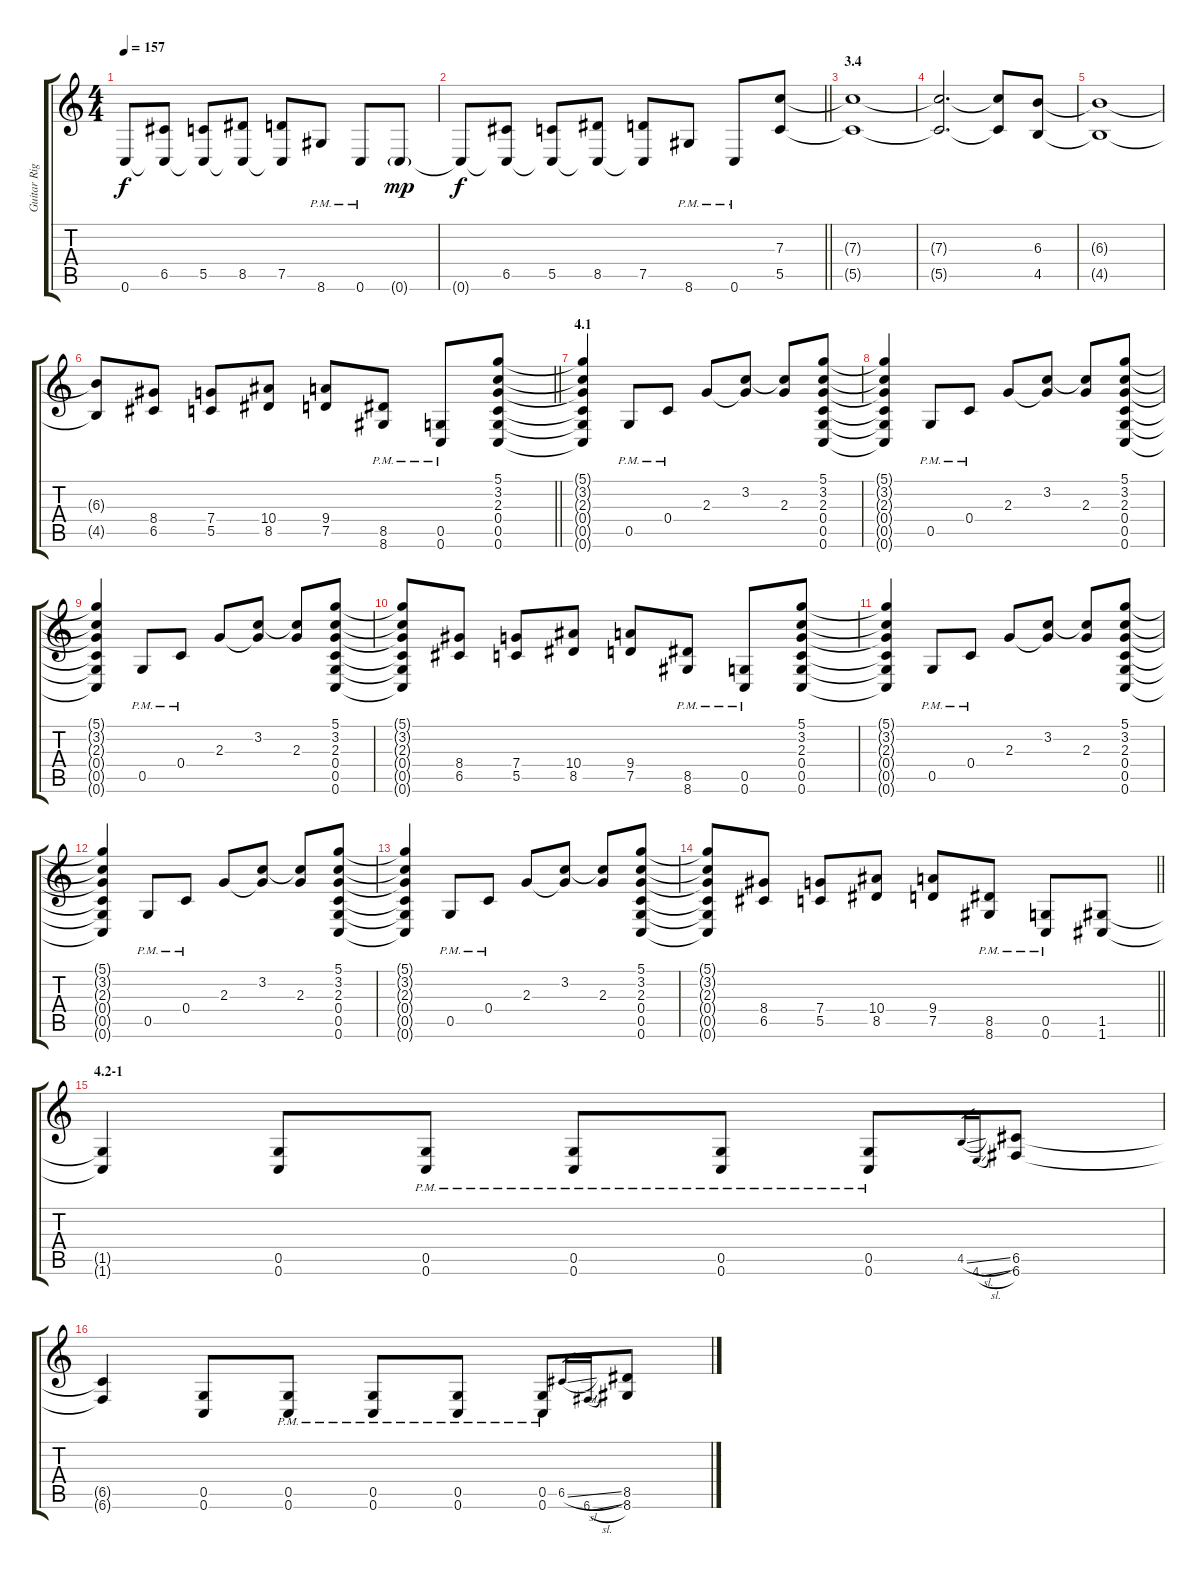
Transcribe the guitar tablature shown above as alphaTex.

\track ("Guitar Right" "Guitar Rig") {instrument distortionguitar}
\staff {score tabs}
\tuning (D4 A3 F3 C3 G2 C2) {hide}
\ts (4 4)
\tempo 157
\clef g2
\ks c
0.6{t}.8{dy f} (6.5 0.6{t}).8 (5.5 0.6{t}).8 (8.5 0.6{t}).8 (7.5 0.6{t}).8 8.6{pm}.8 0.6{pm}.8 0.6{g}.8{dy mp} |
\barLineRight lightlight
0.6{t}.8{dy f} (6.5 0.6{t}).8 (5.5 0.6{t}).8 (8.5 0.6{t}).8 (7.5 0.6{t}).8 8.6{pm}.8 0.6{pm}.8 (7.3 5.5).8 |
\section ("" "3.4")
(7.3{t} 5.5{t}).1 |
(7.3{t} 5.5{t}).2{d} (7.3{t} 5.5{t}).8 (6.3 4.5).8 |
(6.3{t} 4.5{t}).1 |
\barLineRight lightlight
(6.3{t} 4.5{t}).8 (8.4 6.5).8 (7.4 5.5).8 (10.4 8.5).8 (9.4 7.5).8 (8.5{pm} 8.6{pm}).8 (0.5{pm} 0.6{pm}).8 (5.1 3.2 2.3 0.4 0.5 0.6).8 |
\section ("" "4.1")
(5.1{t} 3.2{t} 2.3{t} 0.4{t} 0.5{t} 0.6{t}).4 0.5{pm}.8 0.4{pm}.8 2.3.8 (3.2 2.3{t}).8 (3.2{t} 2.3).8 (5.1 3.2 2.3 0.4 0.5 0.6).8 |
(5.1{t} 3.2{t} 2.3{t} 0.4{t} 0.5{t} 0.6{t}).4 0.5{pm}.8 0.4{pm}.8 2.3.8 (3.2 2.3{t}).8 (3.2{t} 2.3).8 (5.1 3.2 2.3 0.4 0.5 0.6).8 |
(5.1{t} 3.2{t} 2.3{t} 0.4{t} 0.5{t} 0.6{t}).4 0.5{pm}.8 0.4{pm}.8 2.3.8 (3.2 2.3{t}).8 (3.2{t} 2.3).8 (5.1 3.2 2.3 0.4 0.5 0.6).8 |
(5.1{t} 3.2{t} 2.3{t} 0.4{t} 0.5{t} 0.6{t}).8 (8.4 6.5).8 (7.4 5.5).8 (10.4 8.5).8 (9.4 7.5).8 (8.5{pm} 8.6{pm}).8 (0.5{pm} 0.6{pm}).8 (5.1 3.2 2.3 0.4 0.5 0.6).8 |
(5.1{t} 3.2{t} 2.3{t} 0.4{t} 0.5{t} 0.6{t}).4 0.5{pm}.8 0.4{pm}.8 2.3.8 (3.2 2.3{t}).8 (3.2{t} 2.3).8 (5.1 3.2 2.3 0.4 0.5 0.6).8 |
(5.1{t} 3.2{t} 2.3{t} 0.4{t} 0.5{t} 0.6{t}).4 0.5{pm}.8 0.4{pm}.8 2.3.8 (3.2 2.3{t}).8 (3.2{t} 2.3).8 (5.1 3.2 2.3 0.4 0.5 0.6).8 |
(5.1{t} 3.2{t} 2.3{t} 0.4{t} 0.5{t} 0.6{t}).4 0.5{pm}.8 0.4{pm}.8 2.3.8 (3.2 2.3{t}).8 (3.2{t} 2.3).8 (5.1 3.2 2.3 0.4 0.5 0.6).8 |
\barLineRight lightlight
(5.1{t} 3.2{t} 2.3{t} 0.4{t} 0.5{t} 0.6{t}).8 (8.4 6.5).8 (7.4 5.5).8 (10.4 8.5).8 (9.4 7.5).8 (8.5{pm} 8.6{pm}).8 (0.5{pm} 0.6{pm}).8 (1.5 1.6).8 |
\section ("" "4.2-1")
(1.5{t} 1.6{t}).4 (0.5 0.6).8 (0.5{pm} 0.6{pm}).8 (0.5{pm} 0.6{pm}).8 (0.5{pm} 0.6{pm}).8 (0.5{pm} 0.6{pm}).8 4.5{sl}.16{gr} 4.6{sl}.16{gr} (6.5 6.6).8 |
(6.5{t} 6.6{t}).4 (0.5 0.6).8 (0.5{pm} 0.6{pm}).8 (0.5{pm} 0.6{pm}).8 (0.5{pm} 0.6{pm}).8 (0.5{pm} 0.6{pm}).8 6.5{sl}.16{gr} 6.6{sl}.16{gr} (8.5 8.6).8
